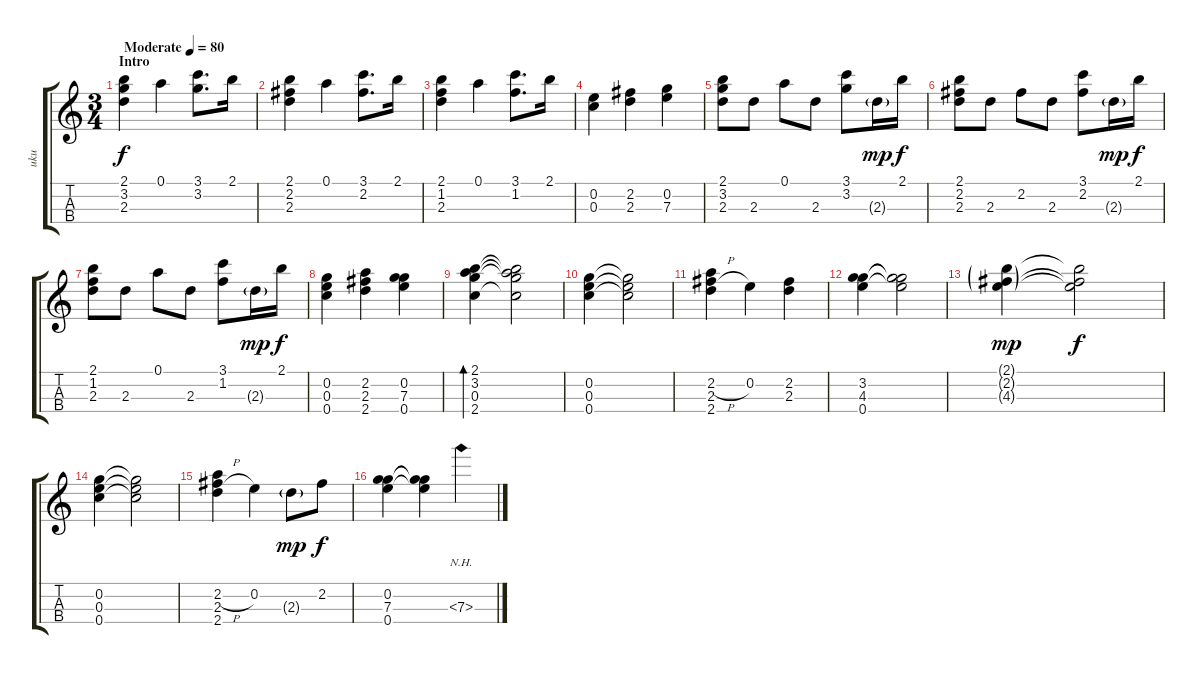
\track ("uku" "uku") {instrument acousticguitarnylon}
\staff {score tabs}
\tuning (A4 E4 C4 G4) {hide}
\ts (3 4)
\section ("" "Intro")
\tempo (80 "Moderate")
\clef g2
\ks c
(2.1 3.2 2.3).4{dy f instrument acousticguitarnylon} 0.1.4 (3.1 3.2).8{d} 2.1.16 |
(2.1 2.2 2.3).4 0.1.4 (3.1 2.2).8{d} 2.1.16 |
(2.1 1.2 2.3).4 0.1.4 (3.1 1.2).8{d} 2.1.16 |
(0.2 0.3).4 (2.2 2.3).4 (0.2 7.3).4 |
(2.1 3.2 2.3).8 2.3.8 0.1.8 2.3.8 (3.1 3.2).8 2.3{g}.16{dy mp} 2.1.16{dy f} |
(2.1 2.2 2.3).8 2.3.8 2.2.8 2.3.8 (3.1 2.2).8 2.3{g}.16{dy mp} 2.1.16{dy f} |
(2.1 1.2 2.3).8 2.3.8 0.1.8 2.3.8 (3.1 1.2).8 2.3{g}.16{dy mp} 2.1.16{dy f} |
(0.2 0.3 0.4).4 (2.2 2.3 2.4).4 (0.2 7.3 0.4).4 |
(2.1 3.2 0.3 2.4).4{bd 240 txt ""} (2.1{t} 3.2{t} 0.3{t} 2.4{t}).2 |
(0.2 0.3 0.4).4 (0.2{t} 0.3{t} 0.4{t}).2 |
(2.2{h} 2.3 2.4).4 0.2.4 (2.2 2.3).4 |
(3.2 4.3 0.4).4 (3.2{t} 4.3{t} 0.4{t}).2 |
(2.1{g} 2.2{g} 4.3{g}).4{dy mp} (2.1{t} 2.2{t} 4.3{t}).2{dy f} |
(0.2 0.3 0.4).4 (0.2{t} 0.3{t} 0.4{t}).2 |
(2.2{h} 2.3 2.4).4 0.2.4 2.3{g}.8{dy mp} 2.2.8{dy f} |
(0.2 7.3 0.4).4 (0.2{t} 7.3{t} 0.4{t}).4 7.3{nh}.4
